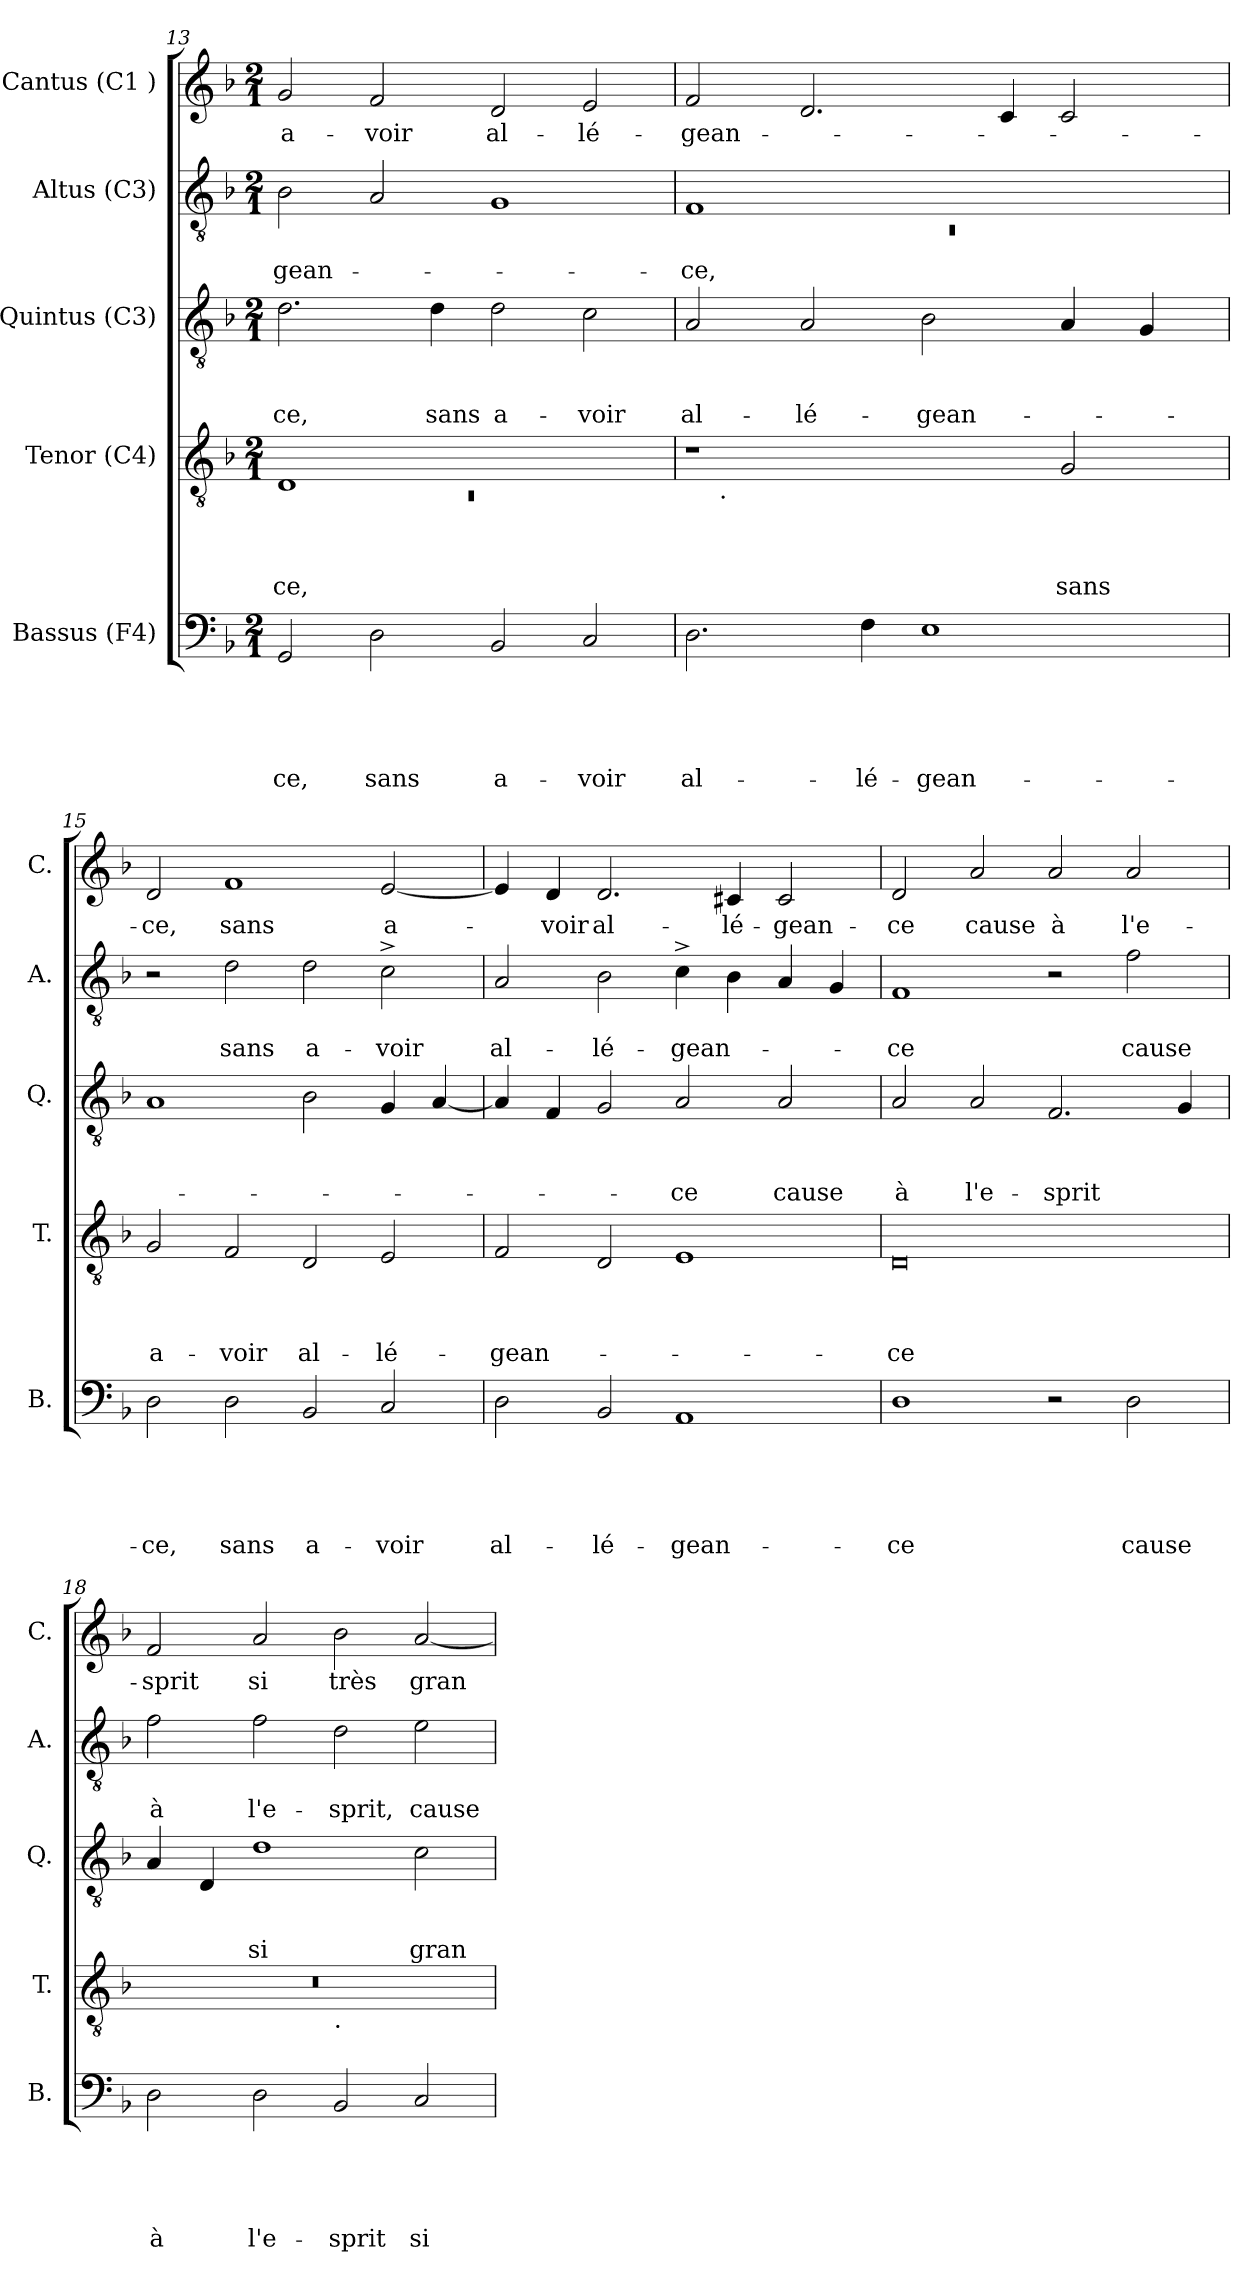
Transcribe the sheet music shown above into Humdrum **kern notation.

**kern	**text	**text	**text	**text	**text	**kern	**text	**text	**text	**text	**kern	**text	**text	**text	**kern	**text	**text	**kern	**text
*part5	*part5	*part5	*part5	*part5	*part5	*part4	*part4	*part4	*part4	*part4	*part3	*part3	*part3	*part3	*part2	*part2	*part2	*part1	*part1
*staff5	*staff5	*staff5	*staff5	*staff5	*staff5	*staff4	*staff4	*staff4	*staff4	*staff4	*staff3	*staff3	*staff3	*staff3	*staff2	*staff2	*staff2	*staff1	*staff1
*I"Bassus (F4)	*	*	*	*	*	*I"Tenor (C4)	*	*	*	*	*I"Quintus (C3)	*	*	*	*I"Altus (C3)	*	*	*I"Cantus (C1 )	*
*I'B.	*	*	*	*	*	*I'T.	*	*	*	*	*I'Q.	*	*	*	*I'A.	*	*	*I'C.	*
!!LO:PB:g=z
*clefF4	*	*	*	*	*	*clefGv2	*	*	*	*	*clefGv2	*	*	*	*clefGv2	*	*	*clefG2	*
*k[b-]	*	*	*	*	*	*k[b-]	*	*	*	*	*k[b-]	*	*	*	*k[b-]	*	*	*k[b-]	*
*F:	*	*	*	*	*	*F:	*	*	*	*	*F:	*	*	*	*F:	*	*	*F:	*
*M2/1	*	*	*	*	*	*M2/1	*	*	*	*	*M2/1	*	*	*	*M2/1	*	*	*M2/1	*
=13	=13	=13	=13	=13	=13	=13	=13	=13	=13	=13	=13	=13	=13	=13	=13	=13	=13	=13	=13
*	*	*	*	*	*	*^	*	*	*	*	*	*	*	*	*	*	*	*	*
!	!	!	!	!	!LO:LY:b	!	!LO:N:vis=1	!	!	!	!LO:LY:b	!	!	!	!LO:LY:b	!	!	!LO:LY:b	!	!LO:LY:b
2GG/	.	.	.	.	-ce,	1D	0rC	.	.	.	-ce,	2.d\	.	.	-ce,	2B-\	.	-gean-	2g/	a-
!	!	!	!	!	!LO:LY:b	!	!	!	!	!	!	!	!	!	!	!	!	!	!	!LO:LY:b
2D\	.	.	.	.	sans	.	.	.	.	.	.	.	.	.	.	2A/	.	.	2f/	-voir
!	!	!	!	!	!	!	!	!	!	!	!	!	!	!	!LO:LY:b	!	!	!	!	!
.	.	.	.	.	.	.	.	.	.	.	.	4d\	.	.	sans	.	.	.	.	.
!	!	!	!	!	!LO:LY:b	!	!	!	!	!	!	!	!	!	!LO:LY:b	!	!	!	!	!LO:LY:b
2BB-/	.	.	.	.	a-	1ryy	.	.	.	.	.	2d\	.	.	a-	1G	.	.	2d/	al-
!	!	!	!	!	!LO:LY:b	!	!	!	!	!	!	!	!	!	!LO:LY:b	!	!	!	!	!LO:LY:b
2C/	.	.	.	.	-voir	.	.	.	.	.	.	2c\	.	.	-voir	.	.	.	2e/	-lé-
=14	=14	=14	=14	=14	=14	=14	=14	=14	=14	=14	=14	=14	=14	=14	=14	=14	=14	=14	=14	=14
*	*	*	*	*	*	*	*	*	*	*	*	*	*	*	*	*^	*	*	*	*
!	!	!	!	!	!LO:LY:b	!	!	!	!	!	!	!	!	!	!LO:LY:b	!	!LO:N:vis=1	!	!LO:LY:b	!	!LO:LY:b
2.D\	.	.	.	.	al-	1r	16.ryy	.	.	.	.	2A/	.	.	al-	1F	0rC	.	-ce,	2f/	-gean-
!	!	!	!	!	!	!	!LO:TX:b:t=.	!	!	!	!	!	!	!	!	!	!	!	!	!	!
.	.	.	.	.	.	.	1ryy	.	.	.	.	.	.	.	.	.	.	.	.	.	.
!	!	!	!	!	!	!	!	!	!	!	!	!	!	!	!LO:LY:b	!	!	!	!	!	!
.	.	.	.	.	.	.	.	.	.	.	.	2A/	.	.	-lé-	.	.	.	.	2.d/	.
!	!	!	!	!	!LO:LY:b	!	!	!	!	!	!	!	!	!	!	!	!	!	!	!	!
4F\	.	.	.	.	-lé-	.	.	.	.	.	.	.	.	.	.	.	.	.	.	.	.
!	!	!	!	!	!LO:LY:b	!	!	!	!	!	!	!	!	!	!LO:LY:b	!	!	!	!	!	!
1E	.	.	.	.	-gean-	2ryy	.	.	.	.	.	2B-\	.	.	-gean-	1ryy	.	.	.	.	.
.	.	.	.	.	.	.	2ryy	.	.	.	.	.	.	.	.	.	.	.	.	.	.
.	.	.	.	.	.	.	.	.	.	.	.	.	.	.	.	.	.	.	.	4c/	.
!	!	!	!	!	!	!	!	!	!	!	!LO:LY:b	!	!	!	!	!	!	!	!	!	!
.	.	.	.	.	.	2G/	.	.	.	.	sans	4A/	.	.	.	.	.	.	.	2c/	.
.	.	.	.	.	.	.	4ryy	.	.	.	.	.	.	.	.	.	.	.	.	.	.
.	.	.	.	.	.	.	.	.	.	.	.	4G/	.	.	.	.	.	.	.	.	.
.	.	.	.	.	.	.	8ryy	.	.	.	.	.	.	.	.	.	.	.	.	.	.
.	.	.	.	.	.	.	32ryy	.	.	.	.	.	.	.	.	.	.	.	.	.	.
=15	=15	=15	=15	=15	=15	=15	=15	=15	=15	=15	=15	=15	=15	=15	=15	=15	=15	=15	=15	=15	=15
!	!	!	!	!	!LO:LY:b	!	!	!	!	!	!LO:LY:b	!	!	!	!	!	!	!	!	!	!LO:LY:b
*	*	*	*	*	*	*v	*v	*	*	*	*	*	*	*	*	*v	*v	*	*	*	*
2D\	.	.	.	.	-ce,	2G/	.	.	.	a-	1A	.	.	.	2r	.	.	2d/	-ce,
!	!	!	!	!	!LO:LY:b	!	!	!	!	!LO:LY:b	!	!	!	!	!	!	!LO:LY:b	!	!LO:LY:b
2D\	.	.	.	.	sans	2F/	.	.	.	-voir	.	.	.	.	2d\	.	sans	1f	sans
!	!	!	!	!	!LO:LY:b	!	!	!	!	!LO:LY:b	!	!	!	!	!	!	!LO:LY:b	!	!
2BB-/	.	.	.	.	a-	2D/	.	.	.	al-	2B-\	.	.	.	2d\	.	a-	.	.
!	!	!	!	!	!LO:LY:b	!	!	!	!	!LO:LY:b	!	!	!	!	!	!	!LO:LY:b	!	!LO:LY:b
2C/	.	.	.	.	-voir	2E/	.	.	.	-lé-	4G/	.	.	.	2c^>\	.	-voir	[<2e/	a-
.	.	.	.	.	.	.	.	.	.	.	[<4A/	.	.	.	.	.	.	.	.
=16	=16	=16	=16	=16	=16	=16	=16	=16	=16	=16	=16	=16	=16	=16	=16	=16	=16	=16	=16
!	!	!	!	!	!LO:LY:b	!	!	!	!	!LO:LY:b	!	!	!	!	!	!	!LO:LY:b	!	!
2D\	.	.	.	.	al-	2F/	.	.	.	-gean-	4A/]	.	.	.	2A/	.	al-	4e/]	.
!	!	!	!	!	!	!	!	!	!	!	!	!	!	!	!	!	!	!	!LO:LY:b
.	.	.	.	.	.	.	.	.	.	.	4F/	.	.	.	.	.	.	4d/	-voir
!	!	!	!	!	!LO:LY:b	!	!	!	!	!	!	!	!	!	!	!	!LO:LY:b	!	!LO:LY:b
2BB-/	.	.	.	.	-lé-	2D/	.	.	.	.	2G/	.	.	.	2B-\	.	-lé-	2.d/	al-
!	!	!	!	!	!LO:LY:b	!	!	!	!	!	!	!	!	!LO:LY:b	!	!	!LO:LY:b	!	!
1AA	.	.	.	.	-gean-	1E	.	.	.	.	2A/	.	.	-ce	4c^>\	.	-gean-	.	.
!	!	!	!	!	!	!	!	!	!	!	!	!	!	!	!	!	!	!	!LO:LY:b
.	.	.	.	.	.	.	.	.	.	.	.	.	.	.	4B-\	.	.	4c#/	-lé-
!	!	!	!	!	!	!	!	!	!	!	!	!	!	!LO:LY:b	!	!	!	!	!LO:LY:b
.	.	.	.	.	.	.	.	.	.	.	2A/	.	.	cause	4A/	.	.	2c#/	-gean-
.	.	.	.	.	.	.	.	.	.	.	.	.	.	.	4G/	.	.	.	.
!!LO:LB:g=z
=17	=17	=17	=17	=17	=17	=17	=17	=17	=17	=17	=17	=17	=17	=17	=17	=17	=17	=17	=17
!	!	!	!	!	!LO:LY:b	!	!	!	!	!LO:LY:b:rj	!	!	!	!LO:LY:b	!	!	!LO:LY:b:rj	!	!LO:LY:b
1D	.	.	.	.	-ce	0D	.	.	.	-ce	2A/	.	.	à	1F	.	-ce	2d/	-ce
!	!	!	!	!	!	!	!	!	!	!	!	!	!	!LO:LY:b	!	!	!	!	!LO:LY:b
.	.	.	.	.	.	.	.	.	.	.	2A/	.	.	l'e-	.	.	.	2a/	cause
!	!	!	!	!	!	!	!	!	!	!	!	!	!	!LO:LY:b	!	!	!	!	!LO:LY:b
2r	.	.	.	.	.	.	.	.	.	.	2.F/	.	.	-sprit	2r	.	.	2a/	à
!	!	!	!	!	!LO:LY:b	!	!	!	!	!	!	!	!	!	!	!	!LO:LY:b	!	!LO:LY:b
2D\	.	.	.	.	cause	.	.	.	.	.	.	.	.	.	2f\	.	cause	2a/	l'e-
.	.	.	.	.	.	.	.	.	.	.	4G/	.	.	.	.	.	.	.	.
=18	=18	=18	=18	=18	=18	=18	=18	=18	=18	=18	=18	=18	=18	=18	=18	=18	=18	=18	=18
!	!	!	!	!	!LO:LY:b	!	!	!	!	!	!	!	!	!	!	!	!LO:LY:b	!	!LO:LY:b
*	*	*	*	*	*	*^	*	*	*	*	*	*	*	*	*	*	*	*	*
2D\	.	.	.	.	à	0r	1ryy	.	.	.	.	4A/	.	.	.	2f\	.	à	2f/	-sprit
.	.	.	.	.	.	.	.	.	.	.	.	4D/	.	.	.	.	.	.	.	.
!	!	!	!	!	!LO:LY:b	!	!	!	!	!	!	!	!	!	!LO:LY:b	!	!	!LO:LY:b	!	!LO:LY:b
2D\	.	.	.	.	l'e-	.	.	.	.	.	.	1d	.	.	si	2f\	.	l'e-	2a/	si
!	!	!	!	!	!	!	!LO:TX:b:t=.	!	!	!	!	!	!	!	!	!	!	!	!	!
!	!	!	!	!	!LO:LY:b	!	!	!	!	!	!	!	!	!	!	!	!	!LO:LY:b	!	!LO:LY:b
2BB-/	.	.	.	.	-sprit	.	1ryy	.	.	.	.	.	.	.	.	2d\	.	-sprit,	2b-\	très
!	!	!	!	!	!LO:LY:b	!	!	!	!	!	!	!	!	!	!LO:LY:b	!	!	!LO:LY:b	!	!LO:LY:b
2C/	.	.	.	.	si	.	.	.	.	.	.	2c\	.	.	gran-	2e\	.	cause	[<2a/	gran-
*	*	*	*	*	*	*v	*v	*	*	*	*	*	*	*	*	*	*	*	*	*
=	=	=	=	=	=	=	=	=	=	=	=	=	=	=	=	=	=	=	=
*-	*-	*-	*-	*-	*-	*-	*-	*-	*-	*-	*-	*-	*-	*-	*-	*-	*-	*-	*-
